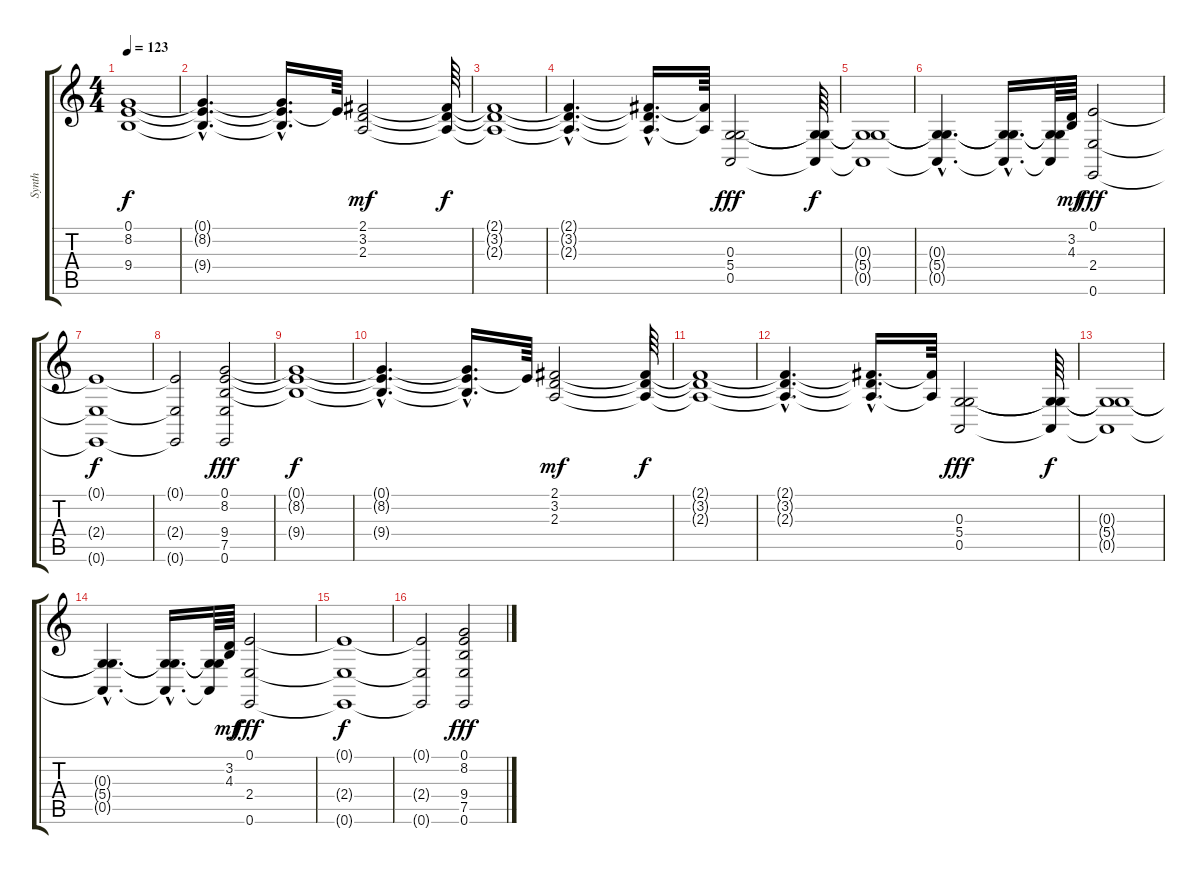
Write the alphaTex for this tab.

\track ("Synth" "Synth") {instrument stringensemble2}
\staff {score tabs}
\tuning (E4 B3 G3 D3 A2 E2) {hide}
\ts (4 4)
\tempo 123
\clef g2
\ks c
(0.1{t} 8.2{t} 9.4{t}).1{dy f} |
(0.1{hac t} 8.2{hac t} 9.4{hac t}).4{d} (0.1{hac t} 8.2{hac t} 9.4{hac t}).16{d} 0.1{t}.64 (2.1 3.2 2.3).2{dy mf} (2.1{t} 3.2{t} 2.3{t}).64{dy f} |
(2.1{t} 3.2{t} 2.3{t}).1 |
(2.1{hac t} 3.2{hac t} 2.3{hac t}).4{d} (2.1{hac t} 3.2{hac t} 2.3{hac t}).16{d} (2.1{t} 2.3{t}).64 (0.3 5.4 0.5).2{dy fff} (0.3{t} 5.4{t} 0.5{t}).64{dy f} |
(0.3{t} 5.4{t} 0.5{t}).1 |
(0.3{hac t} 5.4{hac t} 0.5{hac t}).4{d} (0.3{hac t} 5.4{hac t} 0.5{hac t}).16{d} (0.3{t} 5.4{t} 0.5{t}).64 (3.2 4.3).64{dy mf} (0.1 2.4 0.6).2{dy fff} |
(0.1{t} 2.4{t} 0.6{t}).1{dy f} |
(0.1{t} 2.4{t} 0.6{t}).2 (0.1 8.2 9.4 7.5 0.6).2{dy fff} |
(0.1{t} 8.2{t} 9.4{t}).1{dy f} |
(0.1{hac t} 8.2{hac t} 9.4{hac t}).4{d} (0.1{hac t} 8.2{hac t} 9.4{hac t}).16{d} 0.1{t}.64 (2.1 3.2 2.3).2{dy mf} (2.1{t} 3.2{t} 2.3{t}).64{dy f} |
(2.1{t} 3.2{t} 2.3{t}).1 |
(2.1{hac t} 3.2{hac t} 2.3{hac t}).4{d} (2.1{hac t} 3.2{hac t} 2.3{hac t}).16{d} (2.1{t} 2.3{t}).64 (0.3 5.4 0.5).2{dy fff} (0.3{t} 5.4{t} 0.5{t}).64{dy f} |
(0.3{t} 5.4{t} 0.5{t}).1 |
(0.3{hac t} 5.4{hac t} 0.5{hac t}).4{d} (0.3{hac t} 5.4{hac t} 0.5{hac t}).16{d} (0.3{t} 5.4{t} 0.5{t}).64 (3.2 4.3).64{dy mf} (0.1 2.4 0.6).2{dy fff} |
(0.1{t} 2.4{t} 0.6{t}).1{dy f} |
(0.1{t} 2.4{t} 0.6{t}).2 (0.1 8.2 9.4 7.5 0.6).2{dy fff}
